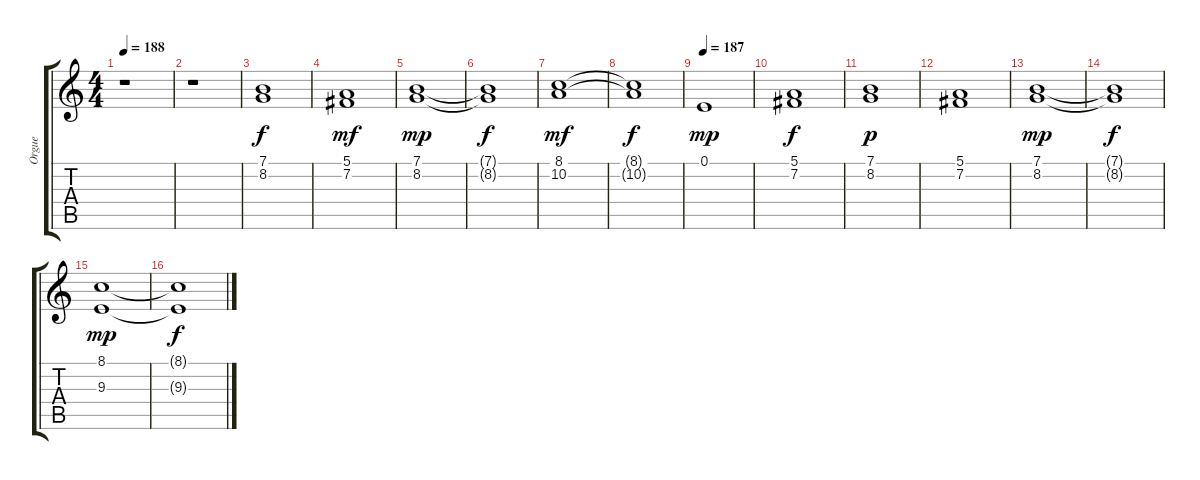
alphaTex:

\track ("Orgue               " "Orgue     ") {instrument rockorgan}
\staff {score tabs}
\tuning (E4 B3 G3 D3 A2 E2) {hide}
\ts (4 4)
\tempo 188
\clef g2
\ks c
r.1{dy f} |
r.1 |
(7.1 8.2).1 |
(5.1 7.2).1{dy mf} |
(7.1 8.2).1{dy mp} |
(7.1{t} 8.2{t}).1{dy f} |
(8.1 10.2).1{dy mf} |
(8.1{t} 10.2{t}).1{dy f} |
\tempo 187
0.1.1{dy mp} |
(5.1 7.2).1{dy f} |
(7.1 8.2).1{dy p} |
(5.1 7.2).1 |
(7.1 8.2).1{dy mp} |
(7.1{t} 8.2{t}).1{dy f} |
(8.1 9.3).1{dy mp} |
(8.1{t} 9.3{t}).1{dy f}
